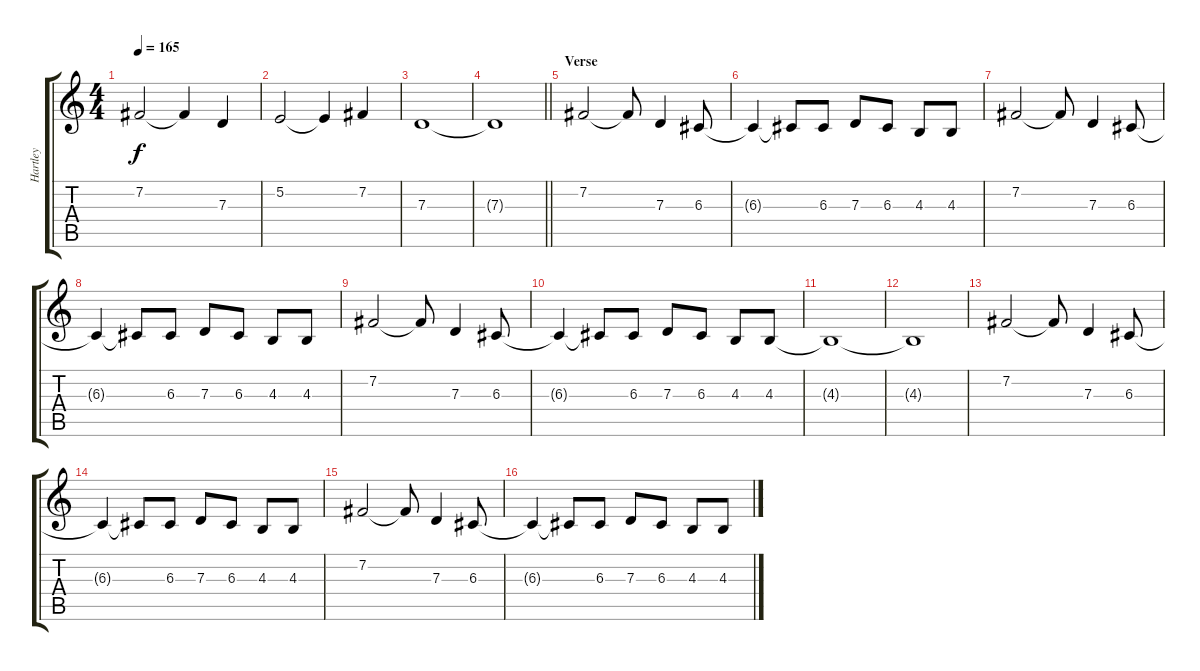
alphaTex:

\track ("Hartley" "Hartley") {instrument acousticgrandpiano}
\staff {score tabs}
\tuning (E4 B3 G3 D3 A2 E2) {hide}
\ts (4 4)
\tempo 165
\clef g2
\ks c
7.2.2{dy f} 7.2{t}.4 7.3.4 |
5.2.2 5.2{t}.4 7.2.4 |
7.3.1 |
\barLineRight lightlight
7.3{t}.1 |
\section ("" "Verse")
7.2.2 7.2{t}.8 7.3.4 6.3.8 |
6.3{t}.4 6.3{t}.8 6.3.8 7.3.8 6.3.8 4.3.8 4.3.8 |
7.2.2 7.2{t}.8 7.3.4 6.3.8 |
6.3{t}.4 6.3{t}.8 6.3.8 7.3.8 6.3.8 4.3.8 4.3.8 |
7.2.2 7.2{t}.8 7.3.4 6.3.8 |
6.3{t}.4 6.3{t}.8 6.3.8 7.3.8 6.3.8 4.3.8 4.3.8 |
4.3{t}.1 |
4.3{t}.1 |
7.2.2 7.2{t}.8 7.3.4 6.3.8 |
6.3{t}.4 6.3{t}.8 6.3.8 7.3.8 6.3.8 4.3.8 4.3.8 |
7.2.2 7.2{t}.8 7.3.4 6.3.8 |
6.3{t}.4 6.3{t}.8 6.3.8 7.3.8 6.3.8 4.3.8 4.3.8
